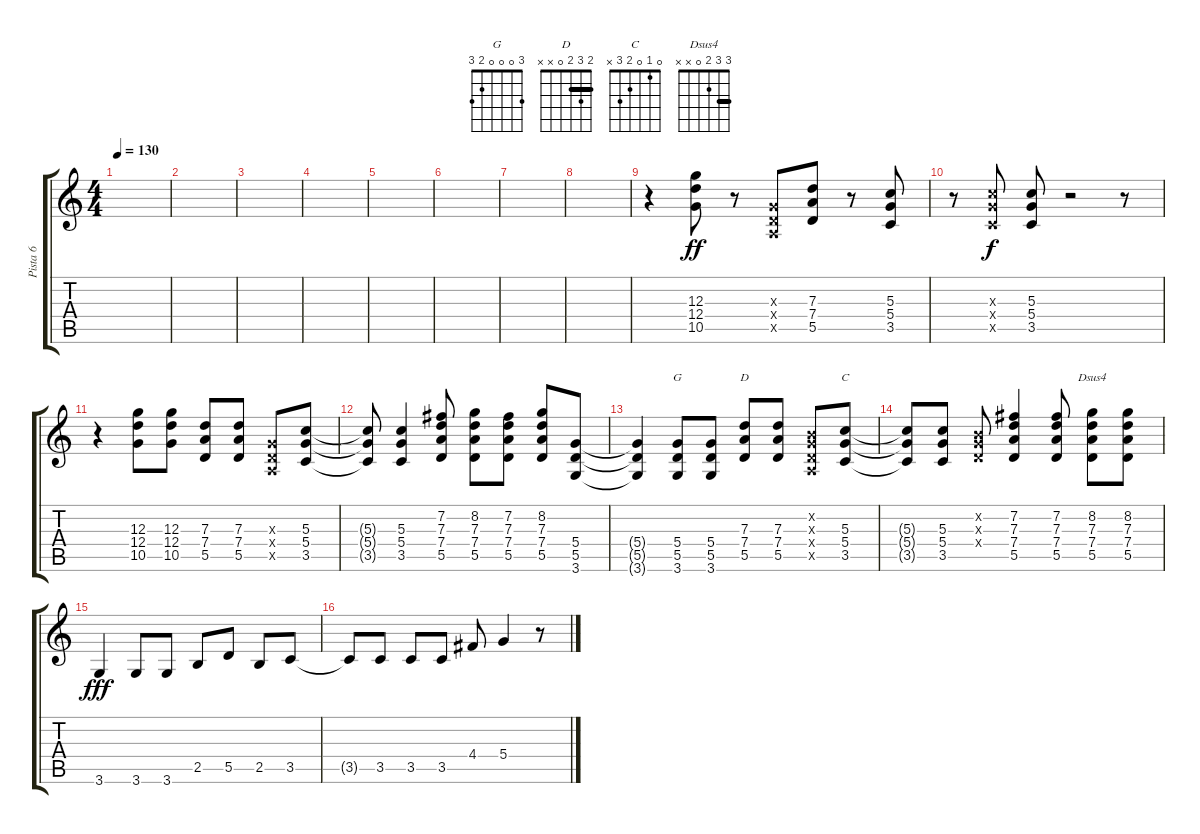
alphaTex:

\track ("Pista 6" "Pista 6") {instrument overdrivenguitar}
\staff {score tabs}
\tuning (E4 B3 G3 D3 A2 E2) {hide}
\chord ("G" 3 0 0 0 2 3)
\chord ("D" 2 3 2 0 x x) {barre 2}
\chord ("C" 0 1 0 2 3 x)
\chord ("Dsus4" 3 3 2 0 x x) {barre 3}
\ts (4 4)
\tempo 130
\clef g2
\ks c
|
|
|
|
|
|
|
|
r.4 (12.3 12.4 10.5).8{dy ff} r.8 (0.3{x} 0.4{x} 0.5{x}).8 (7.3 7.4 5.5).8 r.8 (5.3 5.4 3.5).8 |
r.8 (5.3{x} 5.4{x} 3.5{x}).8{dy f} (5.3 5.4 3.5).8 r.2 r.8 |
r.4 (12.3 12.4 10.5).8 (12.3 12.4 10.5).8 (7.3 7.4 5.5).8 (7.3 7.4 5.5).8 (0.3{x} 0.4{x} 0.5{x}).8 (5.3 5.4 3.5).8 |
(5.3{t} 5.4{t} 3.5{t}).8 (5.3 5.4 3.5).4 (7.2 7.3 7.4 5.5).8 (8.2 7.3 7.4 5.5).8 (7.2 7.3 7.4 5.5).8 (8.2 7.3 7.4 5.5).8 (5.4 5.5 3.6).8 |
(5.4{t} 5.5{t} 3.6{t}).4 (5.4 5.5 3.6).8{ch "G"} (5.4 5.5 3.6).8 (7.3 7.4 5.5).8{ch "D"} (7.3 7.4 5.5).8 (0.2{x} 0.3{x} 0.4{x} 0.5{x}).8 (5.3 5.4 3.5).8{ch "C"} |
(5.3{t} 5.4{t} 3.5{t}).8 (5.3 5.4 3.5).8 (0.2{x} 0.3{x} 0.4{x}).8 (7.2 7.3 7.4 5.5).4 (7.2 7.3 7.4 5.5).8 (8.2 7.3 7.4 5.5).8{ch "Dsus4"} (8.2 7.3 7.4 5.5).8 |
3.6.4{dy fff} 3.6.8 3.6.8 2.5.8 5.5.8 2.5.8 3.5.8 |
3.5{t}.8 3.5.8 3.5.8 3.5.8 4.4.8 5.4.4 r.8
